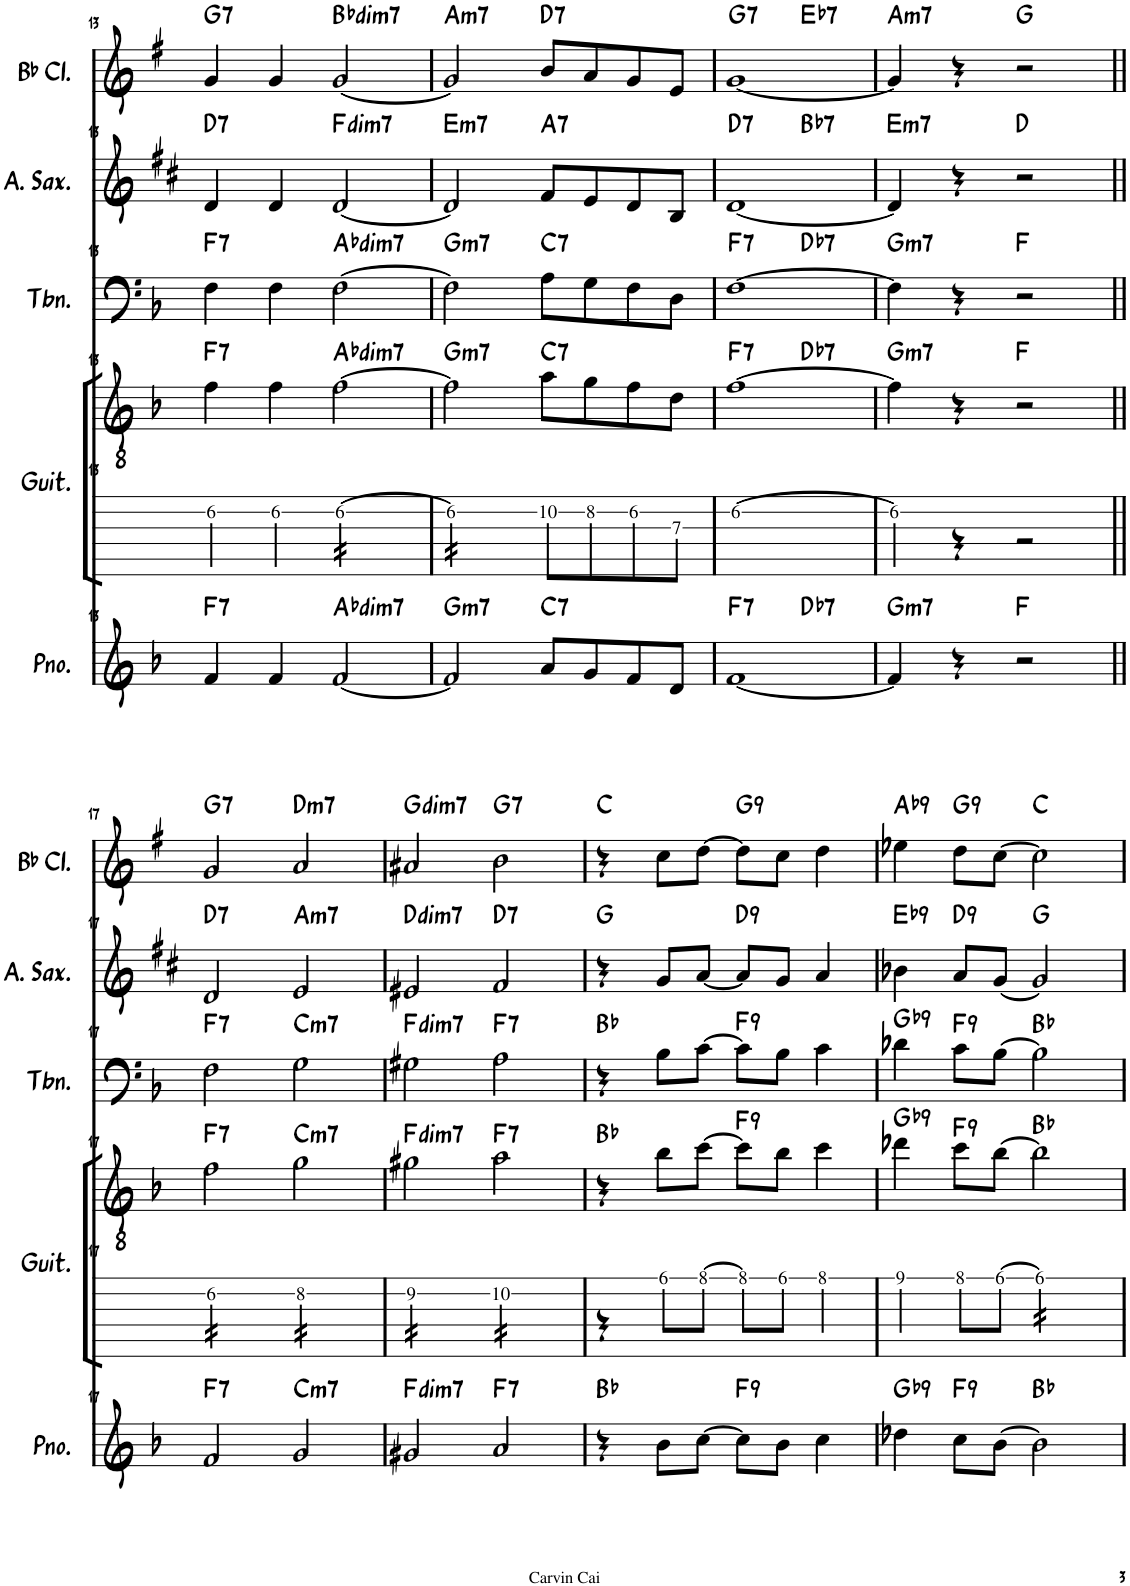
**kern	**harte	**kern	**kern	**harte	**kern	**harte	**kern	**harte	**kern	**harte
*part5	*part5	*part4	*part4	*part4	*part3	*part3	*part2	*part2	*part1	*part1
*staff6	*	*staff5	*staff4	*	*staff3	*	*staff2	*	*staff1	*
*I"钢琴	*	*I"原音吉他	*	*	*I"长号	*	*I"中音萨克斯	*	*I"降B调单簧管	*
!!LO:PB:g=z
*clefG2	*	*	*clefGv2	*	*clefF4	*	*clefG2	*	*clefG2	*
*	*	*	*	*	*	*	*Trd5c9	*	*Trd1c2	*
*k[b-]	*	*k[b-]	*k[b-]	*	*k[b-]	*	*k[f#c#]	*	*k[f#]	*
*M4/4	*	*M4/4	*M4/4	*	*M4/4	*	*M4/4	*	*M4/4	*
=13	=13	=13	=13	=13	=13	=13	=13	=13	=13	=13
!	!LO:H:kt=7	!	!	!LO:H:kt=7	!	!LO:H:kt=7	!	!LO:H:kt=7	!	!LO:H:kt=7
4f/	F:7	4f\	4f\	F:7	4F\	F:7	4d/	D:7	4g/	G:7
4f/	.	4f\	4f\	.	4F\	.	4d/	.	4g/	.
!	!LO:H:kt=dim7	!	!	!LO:H:kt=dim7	!	!LO:H:kt=dim7	!	!LO:H:kt=dim7	!	!LO:H:kt=dim7
[2f/	Ab:dim7	[2f\	[2f\	Ab:dim7	[2F\	Ab:dim7	[2d/	F:dim7	[2g/	Bb:dim7
=14	=14	=14	=14	=14	=14	=14	=14	=14	=14	=14
!	!LO:H:kt=m7	!	!	!LO:H:kt=m7	!	!LO:H:kt=m7	!	!LO:H:kt=m7	!	!LO:H:kt=m7
2f/]	G:min7	2f\]	2f\]	G:min7	2F\]	G:min7	2d/]	E:min7	2g/]	A:min7
!	!LO:H:kt=7	!	!	!LO:H:kt=7	!	!LO:H:kt=7	!	!LO:H:kt=7	!	!LO:H:kt=7
8a/L	C:7	8a\L	8a\L	C:7	8A\L	C:7	8f#/L	A:7	8b/L	D:7
8g/	.	8g\	8g\	.	8G\	.	8e/	.	8a/	.
8f/	.	8f\	8f\	.	8F\	.	8d/	.	8g/	.
8d/J	.	8d\J	8d\J	.	8D\J	.	8B/J	.	8e/J	.
=15	=15	=15	=15	=15	=15	=15	=15	=15	=15	=15
!	!LO:H:kt=7	!	!	!LO:H:kt=7	!	!LO:H:kt=7	!	!LO:H:kt=7	!	!LO:H:kt=7
*^	*	*	*^	*	*^	*	*^	*	*^	*
[1f	2ryy	F:7	[1f	[1f	2ryy	F:7	[1F	2ryy	F:7	[1d	2ryy	D:7	[1g	2ryy	G:7
!	!	!LO:H:kt=7	!	!	!	!LO:H:kt=7	!	!	!LO:H:kt=7	!	!	!LO:H:kt=7	!	!	!LO:H:kt=7
.	2ryy	Db:7	.	.	2ryy	Db:7	.	2ryy	Db:7	.	2ryy	Bb:7	.	2ryy	Eb:7
=16	=16	=16	=16	=16	=16	=16	=16	=16	=16	=16	=16	=16	=16	=16	=16
!	!	!LO:H:kt=m7	!	!	!	!LO:H:kt=m7	!	!	!LO:H:kt=m7	!	!	!LO:H:kt=m7	!	!	!LO:H:kt=m7
*	*	*	*	*v	*v	*	*	*	*	*v	*v	*	*v	*v	*
*v	*v	*	*	*	*	*v	*v	*	*	*	*	*
4f/]	G:min7	4f\]	4f\]	G:min7	4F\]	G:min7	4d/]	E:min7	4g/]	A:min7
4r	.	4r	4r	.	4r	.	4r	.	4r	.
2r	F:maj	2r	2r	F:maj	2r	F:maj	2r	D:maj	2r	G:maj
!!LO:LB:g=z
=17||	=17||	=17||	=17||	=17||	=17||	=17||	=17||	=17||	=17||	=17||
!	!LO:H:kt=7	!	!	!LO:H:kt=7	!	!LO:H:kt=7	!	!LO:H:kt=7	!	!LO:H:kt=7
2f/	F:7	2f\	2f\	F:7	2F\	F:7	2d/	D:7	2g/	G:7
!	!LO:H:kt=m7	!	!	!LO:H:kt=m7	!	!LO:H:kt=m7	!	!LO:H:kt=m7	!	!LO:H:kt=m7
2g/	C:min7	2g\	2g\	C:min7	2G\	C:min7	2e/	A:min7	2a/	D:min7
=18	=18	=18	=18	=18	=18	=18	=18	=18	=18	=18
!	!LO:H:kt=dim7	!	!	!LO:H:kt=dim7	!	!LO:H:kt=dim7	!	!LO:H:kt=dim7	!	!LO:H:kt=dim7
2g#X/	F:dim7	2g#X\	2g#X\	F:dim7	2G#X\	F:dim7	2e#X/	D:dim7	2a#X/	G:dim7
!	!LO:H:kt=7	!	!	!LO:H:kt=7	!	!LO:H:kt=7	!	!LO:H:kt=7	!	!LO:H:kt=7
2a/	F:7	2a\	2a\	F:7	2A\	F:7	2f#/	D:7	2b\	G:7
=19	=19	=19	=19	=19	=19	=19	=19	=19	=19	=19
4r	Bb:maj	4r	4r	Bb:maj	4r	Bb:maj	4r	G:maj	4r	C:maj
8b-\L	.	8b-\L	8b-\L	.	8B-\L	.	8g/L	.	8cc\L	.
[8cc\J	.	[8cc\J	[8cc\J	.	[8c\J	.	[8a/J	.	[8dd\J	.
!	!LO:H:kt=9	!	!	!LO:H:kt=9	!	!LO:H:kt=9	!	!LO:H:kt=9	!	!LO:H:kt=9
8cc\L]	F:9	8cc\L]	8cc\L]	F:9	8c\L]	F:9	8a/L]	D:9	8dd\L]	G:9
8b-\J	.	8b-\J	8b-\J	.	8B-\J	.	8g/J	.	8cc\J	.
4cc\	.	4cc\	4cc\	.	4c\	.	4a/	.	4dd\	.
=20	=20	=20	=20	=20	=20	=20	=20	=20	=20	=20
!	!LO:H:kt=9	!	!	!LO:H:kt=9	!	!LO:H:kt=9	!	!LO:H:kt=9	!	!LO:H:kt=9
4dd-X\	Gb:9	4dd-X\	4dd-X\	Gb:9	4d-X\	Gb:9	4b-X\	Eb:9	4ee-X\	Ab:9
!	!LO:H:kt=9	!	!	!LO:H:kt=9	!	!LO:H:kt=9	!	!LO:H:kt=9	!	!LO:H:kt=9
8cc\L	F:9	8cc\L	8cc\L	F:9	8c\L	F:9	8a/L	D:9	8dd\L	G:9
[8b-\J	.	[8b-\J	[8b-\J	.	[8B-\J	.	[8g/J	.	[8cc\J	.
2b-\]	Bb:maj	2b-\]	2b-\]	Bb:maj	2B-\]	Bb:maj	2g/]	G:maj	2cc\]	C:maj
=	=	=	=	=	=	=	=	=	=	=
*-	*-	*-	*-	*-	*-	*-	*-	*-	*-	*-
